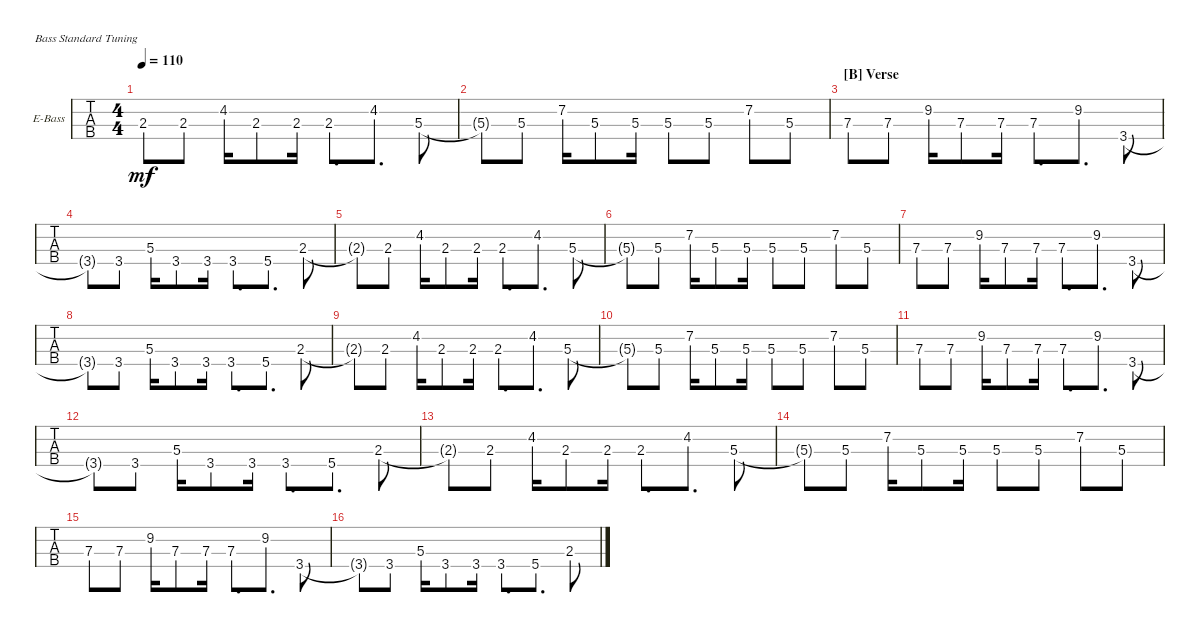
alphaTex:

\defaultSystemsLayout 4
\bracketExtendMode groupsimilarinstruments
\firstSystemTrackNameOrientation horizontal
\otherSystemsTrackNameOrientation horizontal
\track ("Cole Train" "E-Bass") {instrument electricbassfinger}
\staff {tabs}
\tuning (G2 D2 A1 E1)
\ts (4 4)
\tempo 110
\clef f4
\ks c
2.3{t}.8{dy mf} 2.3.8 4.2.16 2.3.8 2.3.16 2.3.8{d} 4.2.8{d} 5.3.8 |
5.3{t}.8 5.3.8 7.2.16 5.3.8 5.3.16 5.3.8 5.3.8 7.2.8 5.3.8 |
\section ("B" "Verse")
7.3.8 7.3.8 9.2.16 7.3.8 7.3.16 7.3.8{d} 9.2.8{d} 3.4.8 |
3.4{t}.8 3.4.8 5.3.16 3.4.8 3.4.16 3.4.8{d} 5.4.8{d} 2.3.8 |
2.3{t}.8 2.3.8 4.2.16 2.3.8 2.3.16 2.3.8{d} 4.2.8{d} 5.3.8 |
5.3{t}.8 5.3.8 7.2.16 5.3.8 5.3.16 5.3.8 5.3.8 7.2.8 5.3.8 |
7.3.8 7.3.8 9.2.16 7.3.8 7.3.16 7.3.8{d} 9.2.8{d} 3.4.8 |
3.4{t}.8 3.4.8 5.3.16 3.4.8 3.4.16 3.4.8{d} 5.4.8{d} 2.3.8 |
2.3{t}.8 2.3.8 4.2.16 2.3.8 2.3.16 2.3.8{d} 4.2.8{d} 5.3.8 |
5.3{t}.8 5.3.8 7.2.16 5.3.8 5.3.16 5.3.8 5.3.8 7.2.8 5.3.8 |
7.3.8 7.3.8 9.2.16 7.3.8 7.3.16 7.3.8{d} 9.2.8{d} 3.4.8 |
3.4{t}.8 3.4.8 5.3.16 3.4.8 3.4.16 3.4.8{d} 5.4.8{d} 2.3.8 |
2.3{t}.8 2.3.8 4.2.16 2.3.8 2.3.16 2.3.8{d} 4.2.8{d} 5.3.8 |
5.3{t}.8 5.3.8 7.2.16 5.3.8 5.3.16 5.3.8 5.3.8 7.2.8 5.3.8 |
7.3.8 7.3.8 9.2.16 7.3.8 7.3.16 7.3.8{d} 9.2.8{d} 3.4.8 |
3.4{t}.8 3.4.8 5.3.16 3.4.8 3.4.16 3.4.8{d} 5.4.8{d} 2.3.8
